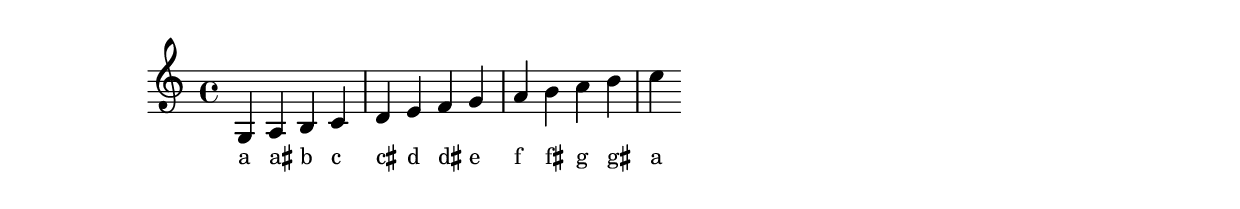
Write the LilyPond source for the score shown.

\version "2.12.0"
\header{
  texidoc="@code{staffLineLayoutFunction} is used to change the position of the notes.
This sets @code{staffLineLayoutFunction} to @code{ly:pitch-semitones} to
produce a chromatic scale with the distance between a consecutive
space and line equal to one semitone.
"
}

scales = \relative c' {
  a ais b c cis d dis e f fis g gis
  a
}

\new Staff \with {
  \remove "Accidental_engraver"
  \remove "Key_engraver" 
  staffLineLayoutFunction = #ly:pitch-semitones
  middleCPosition = #-6
  clefGlyph = #"clefs.G"
  clefPosition = #(+ -6 7)
}
{
  \override Staff.StaffSymbol #'line-count = #5
  \time 4/4
  <<
    \scales
    \context NoteNames {
      \set printOctaveNames= ##f
      \scales
    }
  >>
}
